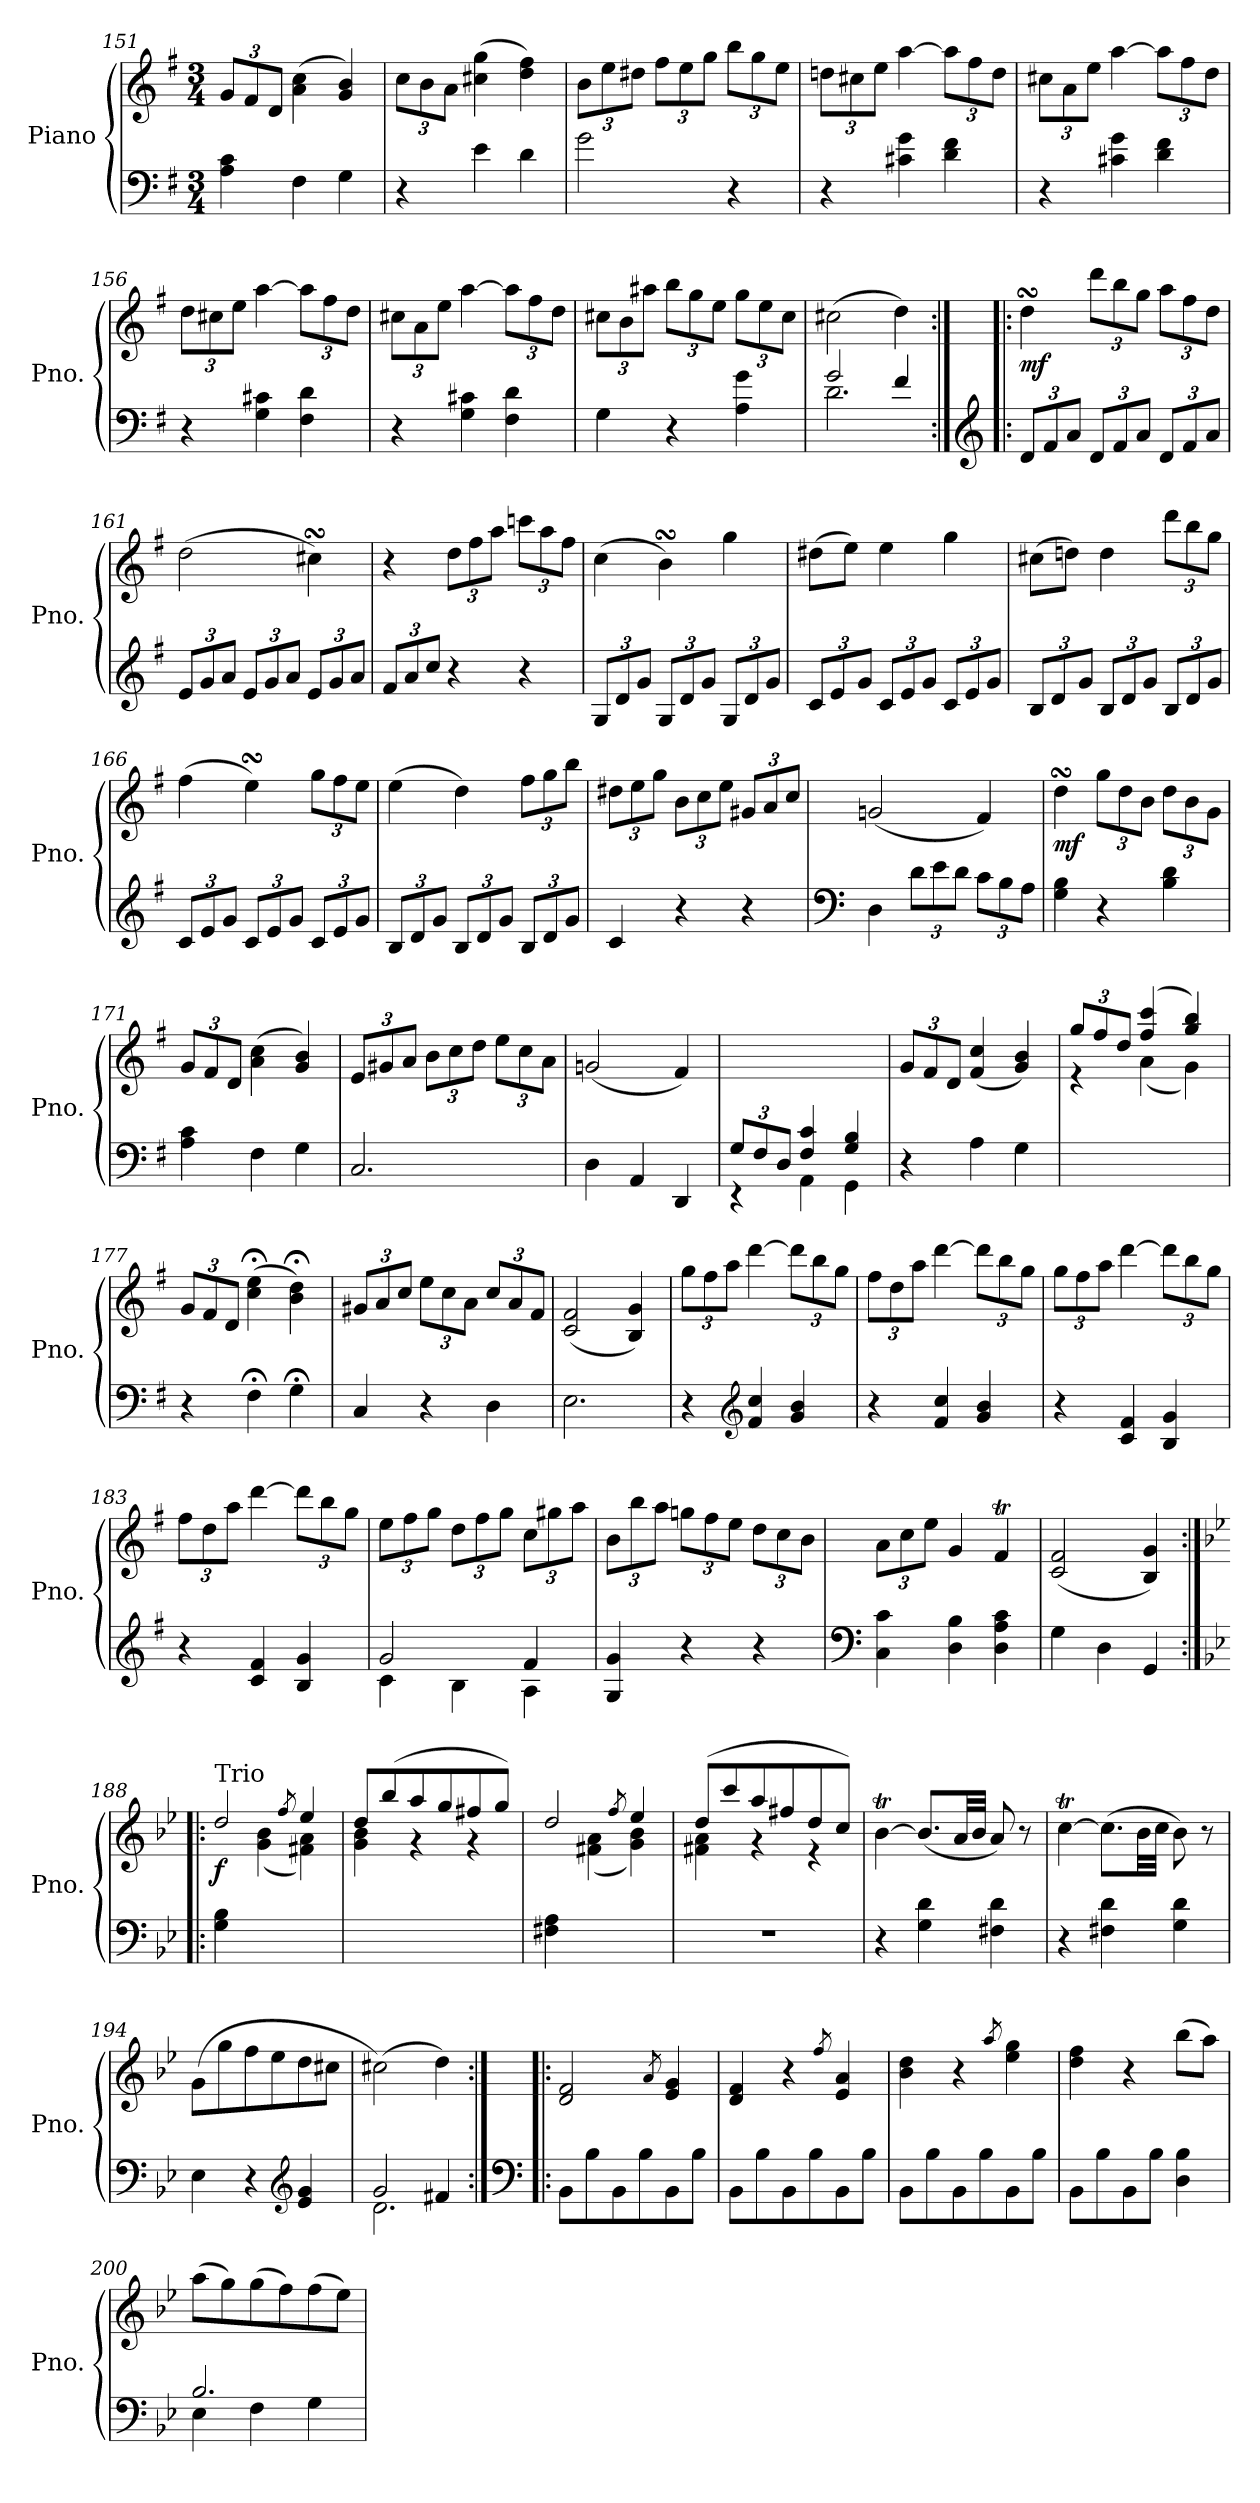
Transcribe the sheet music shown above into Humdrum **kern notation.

**kern	**kern	**dynam
*part1	*part1	*part1
*staff2	*staff1	*staff1/2
*I"Piano	*	*
*I'Pno.	*	*
!!LO:LB:g=z
*clefF4	*clefG2	*
*k[f#]	*k[f#]	*
*M3/4	*M3/4	*
*	*Xbrackettup	*
=151	=151	=151
4A\ 4c\	12g/L	.
.	12f#/	.
.	12d/J	.
4F#\	(4a\ 4cc\	.
4G\	4g/ 4b/)	.
=152	=152	=152
4r	12cc\L	.
.	12b\	.
.	12a\J	.
4e\	(4cc#X\ 4gg\	.
4d\	4dd\ 4ff#\)	.
=153	=153	=153
2g\	12b\L	.
.	12ee\	.
.	12dd#X\J	.
.	12ff#\L	.
.	12ee\	.
.	12gg\J	.
4r	12bb\L	.
.	12gg\	.
.	12ee\J	.
=154	=154	=154
4r	12ddn\L	.
.	12cc#X\	.
.	12ee\J	.
4c#X\ 4g\	[4aa\	.
4d\ 4f#\	12aa\L]	.
.	12ff#\	.
.	12dd\J	.
=155	=155	=155
4r	12cc#X\L	.
.	12a\	.
.	12ee\J	.
4c#X\ 4g\	[4aa\	.
4d\ 4f#\	12aa\L]	.
.	12ff#\	.
.	12dd\J	.
=156	=156	=156
4r	12dd\L	.
.	12cc#X\	.
.	12ee\J	.
4G\ 4c#X\	[4aa\	.
4F#\ 4d\	12aa\L]	.
.	12ff#\	.
.	12dd\J	.
!!LO:LB:g=z
=157	=157	=157
4r	12cc#X\L	.
.	12a\	.
.	12ee\J	.
4G\ 4c#X\	[4aa\	.
4F#\ 4d\	12aa\L]	.
.	12ff#\	.
.	12dd\J	.
=158	=158	=158
4G\	12cc#X\L	.
.	12b\	.
.	12aa#X\J	.
4r	12bb\L	.
.	12gg\	.
.	12ee\J	.
4A\ 4g\	12gg\L	.
.	12ee\	.
.	12cc#\J	.
=159	=159	=159
*^	*	*
2g/	2.d\	(2cc#X\	.
4f#/	.	4dd\)	.
*v	*v	*	*
=160:|!|:	=160:|!|:	=160:|!|:
*clefG2	*	*
*Xbrackettup	*	*
*	*MM100	*
!	!	!LO:DY:b
12d/L	4ddsSSS\	mf
12f#/	.	.
12a/J	.	.
12d/L	12ddd\L	.
12f#/	12bb\	.
12a/J	12gg\J	.
12d/L	12aa\L	.
12f#/	12ff#\	.
12a/J	12dd\J	.
=161	=161	=161
12e/L	(2dd\	.
12g/	.	.
12a/J	.	.
12e/L	.	.
12g/	.	.
12a/J	.	.
12e/L	4cc#XsSsS\)	.
12g/	.	.
12a/J	.	.
=162	=162	=162
12f#/L	4r	.
12a/	.	.
12cc/J	.	.
4r	12dd\L	.
.	12ff#\	.
.	12aa\J	.
4r	12cccn\L	.
.	12aa\	.
.	12ff#\J	.
!!LO:LB:g=z
=163	=163	=163
12G/L	(4cc\	.
12d/	.	.
12g/J	.	.
12G/L	4bsSsS\)	.
12d/	.	.
12g/J	.	.
12G/L	4gg\	.
12d/	.	.
12g/J	.	.
=164	=164	=164
12c/L	(8dd#X\L	.
12e/	.	.
.	8ee\J)	.
12g/J	.	.
12c/L	4ee\	.
12e/	.	.
12g/J	.	.
12c/L	4gg\	.
12e/	.	.
12g/J	.	.
=165	=165	=165
12B/L	(8cc#X\L	.
12d/	.	.
.	8ddn\J)	.
12g/J	.	.
12B/L	4dd\	.
12d/	.	.
12g/J	.	.
12B/L	12ddd\L	.
12d/	12bb\	.
12g/J	12gg\J	.
=166	=166	=166
12c/L	(4ff#\	.
12e/	.	.
12g/J	.	.
12c/L	4eesSSS\)	.
12e/	.	.
12g/J	.	.
12c/L	12gg\L	.
12e/	12ff#\	.
12g/J	12ee\J	.
=167	=167	=167
12B/L	(4ee\	.
12d/	.	.
12g/J	.	.
12B/L	4dd\)	.
12d/	.	.
12g/J	.	.
12B/L	12ff#\L	.
12d/	12gg\	.
12g/J	12bb\J	.
!!LO:PB:g=z
=168	=168	=168
4c/	12dd#X\L	.
.	12ee\	.
.	12gg\J	.
4r	12b\L	.
.	12cc\	.
.	12ee\J	.
4r	12g#X/L	.
.	12a/	.
.	12cc/J	.
=169	=169	=169
*clefF4	*	*
4D\	(2gn/	.
12d\L	.	.
12e\	.	.
12d\J	.	.
12c\L	4f#/)	.
12B\	.	.
12A\J	.	.
=170	=170	=170
!	!	!LO:DY:b
4G\ 4B\	4ddsSSS\	mf
4r	12gg\L	.
.	12dd\	.
.	12b\J	.
4B\ 4d\	12dd\L	.
.	12b\	.
.	12g\J	.
=171	=171	=171
4A\ 4c\	12g/L	.
.	12f#/	.
.	12d/J	.
4F#\	(4a\ 4cc\	.
4G\	4g/ 4b/)	.
=172	=172	=172
2.C/	12e/L	.
.	12g#X/	.
.	12a/J	.
.	12b\L	.
.	12cc\	.
.	12dd\J	.
.	12ee\L	.
.	12cc\	.
.	12a\J	.
=173	=173	=173
4D\	(2gn/	.
4AA/	.	.
4DD/	4f#/)	.
!!LO:LB:g=z
=174	=174	=174
*^	*	*
12G/L	4r	2.ryy	.
12F#/	.	.	.
12D/J	.	.	.
4F#/ 4c/	4AA\	.	.
4G/ 4B/	4GG\	.	.
*v	*v	*	*
=175	=175	=175
4r	12g/L	.
.	12f#/	.
.	12d/J	.
4A\	(4f#/ 4cc/	.
4G\	4g/ 4b/)	.
=176	=176	=176
*	*^	*
2.ryy	12gg/L	4r	.
.	12ff#/	.	.
.	12dd/J	.	.
.	(4ff#/ 4ccc/	(4a\	.
.	4gg/ 4bb/)	4g\)	.
*	*v	*v	*
=177	=177	=177
4r	12g/L	.
.	12f#/	.
.	12d/J	.
4F#;<\	(4cc\;< 4ee\;<	.
4G;<\	4b\;< 4dd\;<)	.
=178	=178	=178
4C/	12g#X/L	.
.	12a/	.
.	12cc/J	.
4r	12ee\L	.
.	12cc\	.
.	12a\J	.
4D\	12cc/L	.
.	12a/	.
.	12f#/J	.
=179	=179	=179
2.E\	(2c/ 2f#/	.
.	4B/ 4g/)	.
=180	=180	=180
4r	12gg\L	.
.	12ff#\	.
.	12aa\J	.
*clefG2	*	*
4f#/ 4cc/	[4ddd\	.
4g/ 4b/	12ddd\L]	.
.	12bb\	.
.	12gg\J	.
!!LO:LB:g=z
=181	=181	=181
4r	12ff#\L	.
.	12dd\	.
.	12aa\J	.
4f#/ 4cc/	[4ddd\	.
4g/ 4b/	12ddd\L]	.
.	12bb\	.
.	12gg\J	.
=182	=182	=182
4r	12gg\L	.
.	12ff#\	.
.	12aa\J	.
4c/ 4f#/	[4ddd\	.
4B/ 4g/	12ddd\L]	.
.	12bb\	.
.	12gg\J	.
=183	=183	=183
4r	12ff#\L	.
.	12dd\	.
.	12aa\J	.
4c/ 4f#/	[4ddd\	.
4B/ 4g/	12ddd\L]	.
.	12bb\	.
.	12gg\J	.
=184	=184	=184
*^	*	*
2g/	4c\	12ee\L	.
.	.	12ff#\	.
.	.	12gg\J	.
.	4B\	12dd\L	.
.	.	12ff#\	.
.	.	12gg\J	.
4f#/	4A\	12cc\L	.
.	.	12gg#X\	.
.	.	12aa\J	.
*v	*v	*	*
=185	=185	=185
4G/ 4g/	12b\L	.
.	12bb\	.
.	12aa\J	.
4r	12ggn\L	.
.	12ff#\	.
.	12ee\J	.
4r	12dd\L	.
.	12cc\	.
.	12b\J	.
=186	=186	=186
*clefF4	*	*
4C\ 4c\	12a\L	.
.	12cc\	.
.	12ee\J	.
4D\ 4B\	4g/	.
4D\ 4A\ 4c\	4f#t/	.
!!LO:LB:g=z
=187	=187	=187
*	*MM80	*
4G\	(2c/ 2f#/	.
4D\	.	.
4GG/	4B/ 4g/)	.
=188:|!|:	=188:|!|:	=188:|!|:
*k[b-e-]	*k[b-e-]	*
*	*MM120	*
*	*^	*
!	!LO:TX:a:t=Trio	!	!
!	!	!	!LO:DY:b
4G\ 4B-\	2dd/	4ryy	f
2ryy	.	(4g\ 4b-\	.
.	8qff/	.	.
.	4ee-/	4f#X\ 4a\)	.
=189	=189	=189	=189
2.ryy	8dd/L	4g\ 4b-\	.
.	(8bb-/	.	.
.	8aa/	4r	.
.	8gg/	.	.
.	8ff#X/	4r	.
.	8gg/J)	.	.
=190	=190	=190	=190
4F#X\ 4A\	2dd/	4ryy	.
2ryy	.	(4f#X\ 4a\	.
.	8qff/	.	.
.	4ee-/	4g\ 4b-\)	.
=191	=191	=191	=191
2.r	(8dd/L	4f#X\ 4a\	.
.	8ccc/	.	.
.	8aa/	4r	.
.	8ff#X/	.	.
.	8dd/	4r	.
.	8cc/J)	.	.
*	*v	*v	*
=192	=192	=192
4r	[4b-T\	.
4G\ 4d\	(8.b-/L]	.
.	32a/LL	.
.	32b-/JJJ	.
4F#X\ 4d\	8a/)	.
.	8r	.
=193	=193	=193
4r	[4ccT\	.
4F#X\ 4d\	(8.cc\L]	.
.	32b-\LL	.
.	32cc\JJJ	.
4G\ 4d\	8b-\)	.
.	8r	.
!!LO:PB:g=z
=194	=194	=194
4E-\	(8g\L	.
.	8gg\	.
4r	8ff\	.
.	8ee-\	.
*clefG2	*	*
4e-/ 4g/	8dd\	.
.	8cc#X\J	.
=195	=195	=195
*^	*	*
2g/	2.d\	(2cc#X\)	.
4f#X/	.	4dd\)	.
*v	*v	*	*
=196:|!|:	=196:|!|:	=196:|!|:
*clefF4	*	*
8BB-\L	2d/ 2f/	.
8B-\	.	.
8BB-\	.	.
8B-\	.	.
.	8qa/	.
8BB-\	4e-/ 4g/	.
8B-\J	.	.
=197	=197	=197
8BB-\L	4d/ 4f/	.
8B-\	.	.
8BB-\	4r	.
8B-\	.	.
.	8qff/	.
8BB-\	4e-/ 4a/	.
8B-\J	.	.
=198	=198	=198
8BB-\L	4b-\ 4dd\	.
8B-\	.	.
8BB-\	4r	.
8B-\	.	.
.	8qaa/	.
8BB-\	4ee-\ 4gg\	.
8B-\J	.	.
=199	=199	=199
8BB-\L	4dd\ 4ff\	.
8B-\	.	.
8BB-\	4r	.
8B-\J	.	.
4D\ 4B-\	(8bb-\L	.
.	8aa\J)	.
!!LO:LB:g=z
=200	=200	=200
*^	*	*
2.B-/	4E-\	(8aa\L	.
.	.	8gg\)	.
.	4F\	(8gg\	.
.	.	8ff\)	.
.	4G\	(8ff\	.
.	.	8ee-\J)	.
*v	*v	*	*
=	=	=
*-	*-	*-
